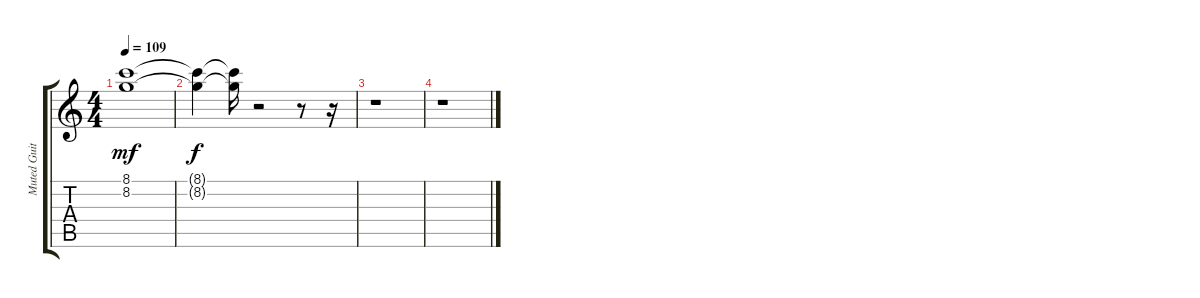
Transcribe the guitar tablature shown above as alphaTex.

\track ("Muted Guitar        " "Muted Guit") {instrument electricguitarmuted}
\staff {score tabs}
\tuning (E4 B3 G3 D3 A2 E2) {hide}
\ts (4 4)
\tempo 109
\clef g2
\ks c
(8.1 8.2).1{dy mf} |
(8.1{t} 8.2{t}).4{dy f} (8.1{t} 8.2{t}).16 r.2 r.8 r.16 |
r.1 |
r.1
